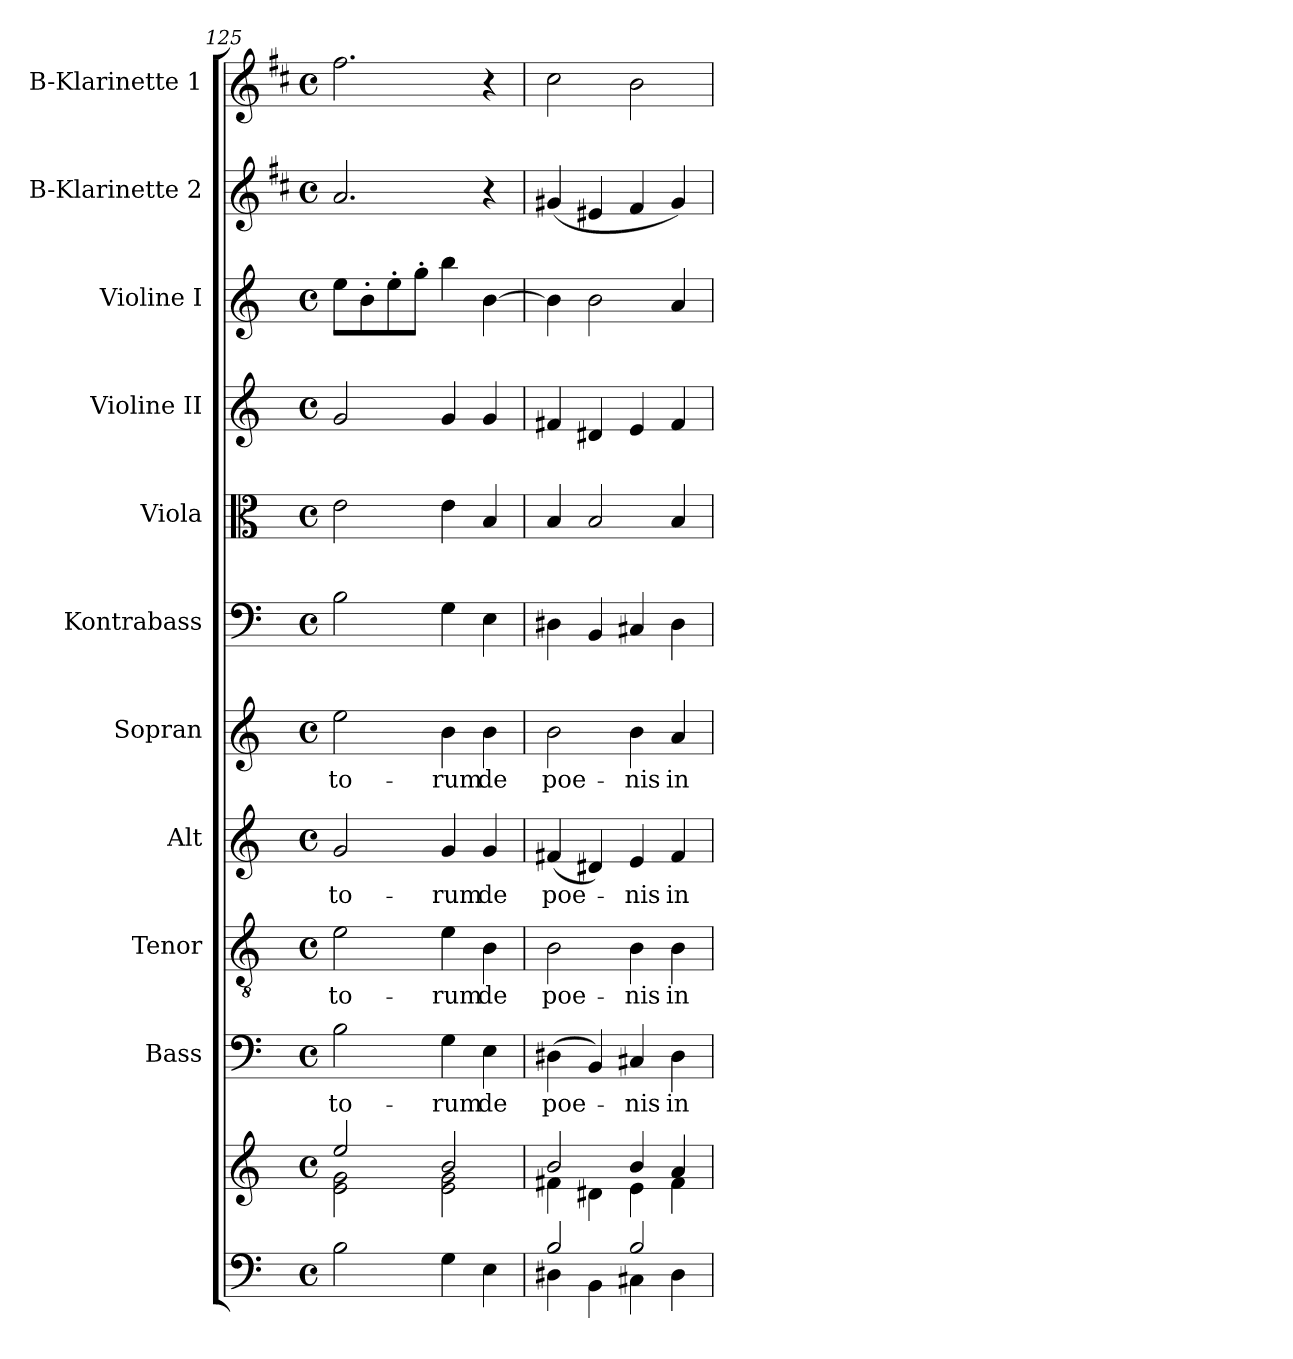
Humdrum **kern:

**kern	**kern	**kern	**text	**kern	**text	**kern	**text	**kern	**text	**kern	**kern	**kern	**kern	**kern	**kern
*part11	*part11	*part10	*part10	*part9	*part9	*part8	*part8	*part7	*part7	*part6	*part5	*part4	*part3	*part2	*part1
*staff12	*staff11	*staff10	*staff10	*staff9	*staff9	*staff8	*staff8	*staff7	*staff7	*staff6	*staff5	*staff4	*staff3	*staff2	*staff1
*	*	*I"Bass	*	*I"Tenor	*	*I"Alt	*	*I"Sopran	*	*I"Kontrabass	*I"Viola	*I"Violine II	*I"Violine I	*I"B-Klarinette 2	*I"B-Klarinette 1
*	*	*I'B.	*	*I'T.	*	*I'A.	*	*I'S.	*	*I'Kb.	*I'Vla.	*I'Vl. II	*I'Vl. I	*I'B Kl. 2	*I'B Kl. 1
*clefF4	*clefG2	*clefF4	*	*clefGv2	*	*clefG2	*	*clefG2	*	*clefF4	*clefC3	*clefG2	*clefG2	*clefG2	*clefG2
*	*	*	*	*	*	*	*	*	*	*ITrd7c12	*	*	*	*ITrd1c2	*ITrd1c2
*k[]	*k[]	*k[]	*	*k[]	*	*k[]	*	*k[]	*	*k[]	*k[]	*k[]	*k[]	*k[]	*k[]
*C:	*C:	*C:	*	*C:	*	*C:	*	*C:	*	*C:	*C:	*C:	*C:	*C:	*C:
*M4/4	*M4/4	*M4/4	*	*M4/4	*	*M4/4	*	*M4/4	*	*M4/4	*M4/4	*M4/4	*M4/4	*M4/4	*M4/4
*met(c)	*met(c)	*met(c)	*	*met(c)	*	*met(c)	*	*met(c)	*	*met(c)	*met(c)	*met(c)	*met(c)	*met(c)	*met(c)
=125	=125	=125	=125	=125	=125	=125	=125	=125	=125	=125	=125	=125	=125	=125	=125
*	*^	*	*	*	*	*	*	*	*	*	*	*	*	*	*
!	!	!	!	!LO:LY:b	!	!LO:LY:b	!	!LO:LY:b	!	!LO:LY:b	!	!	!	!	!	!
2B\	2ee/	2e\ 2g\	2B\	-to-	2e\	-to-	2g/	-to-	2ee\	-to-	2BB\	2e\	2g/	8ee\L	2.g/	2.ee\
.	.	.	.	.	.	.	.	.	.	.	.	.	.	8b'>\	.	.
.	.	.	.	.	.	.	.	.	.	.	.	.	.	8ee'>\	.	.
.	.	.	.	.	.	.	.	.	.	.	.	.	.	8gg'>\J	.	.
!	!	!	!	!LO:LY:b	!	!LO:LY:b	!	!LO:LY:b	!	!LO:LY:b	!	!	!	!	!	!
4G\	2b/	2e\ 2g\	4G\	-rum	4e\	-rum	4g/	-rum	4b\	-rum	4GG\	4e\	4g/	4bb\	.	.
!	!	!	!	!LO:LY:b	!	!LO:LY:b	!	!LO:LY:b	!	!LO:LY:b	!	!	!	!	!	!
4E\	.	.	4E\	de	4B\	de	4g/	de	4b\	de	4EE\	4B/	4g/	[4b\	4r	4r
=126	=126	=126	=126	=126	=126	=126	=126	=126	=126	=126	=126	=126	=126	=126	=126	=126
*^	*	*	*	*	*	*	*	*	*	*	*	*	*	*	*	*
!	!	!	!	!	!LO:LY:b	!	!LO:LY:b	!	!LO:LY:b	!	!LO:LY:b	!	!	!	!	!	!
2B/	4D#X\	2b/	4f#X\	(>4D#X\	poe-	2B\	poe-	(<4f#X/	poe-	2b\	poe-	4DD#X\	4B/	4f#X/	4b\]	(<4f#X/	2b\
.	4BB\	.	4d#X\	4BB/)	.	.	.	4d#X/)	.	.	.	4BBB/	2B/	4d#X/	2b\	4d#X/	.
!	!	!	!	!	!LO:LY:b	!	!LO:LY:b	!	!LO:LY:b	!	!LO:LY:b	!	!	!	!	!	!
2B/	4C#X\	4b/	4e\	4C#X/	-nis	4B\	-nis	4e/	-nis	4b\	-nis	4CC#X/	.	4e/	.	4e/	2a\
!	!	!	!	!	!LO:LY:b	!	!LO:LY:b	!	!LO:LY:b	!	!LO:LY:b	!	!	!	!	!	!
.	4D#\	4a/	4f#\	4D#\	in-	4B\	in-	4f#/	in-	4a/	in-	4DD#\	4B/	4f#/	4a/	4f#/)	.
*v	*v	*	*	*	*	*	*	*	*	*	*	*	*	*	*	*	*
*	*v	*v	*	*	*	*	*	*	*	*	*	*	*	*	*	*
=	=	=	=	=	=	=	=	=	=	=	=	=	=	=	=
*-	*-	*-	*-	*-	*-	*-	*-	*-	*-	*-	*-	*-	*-	*-	*-
